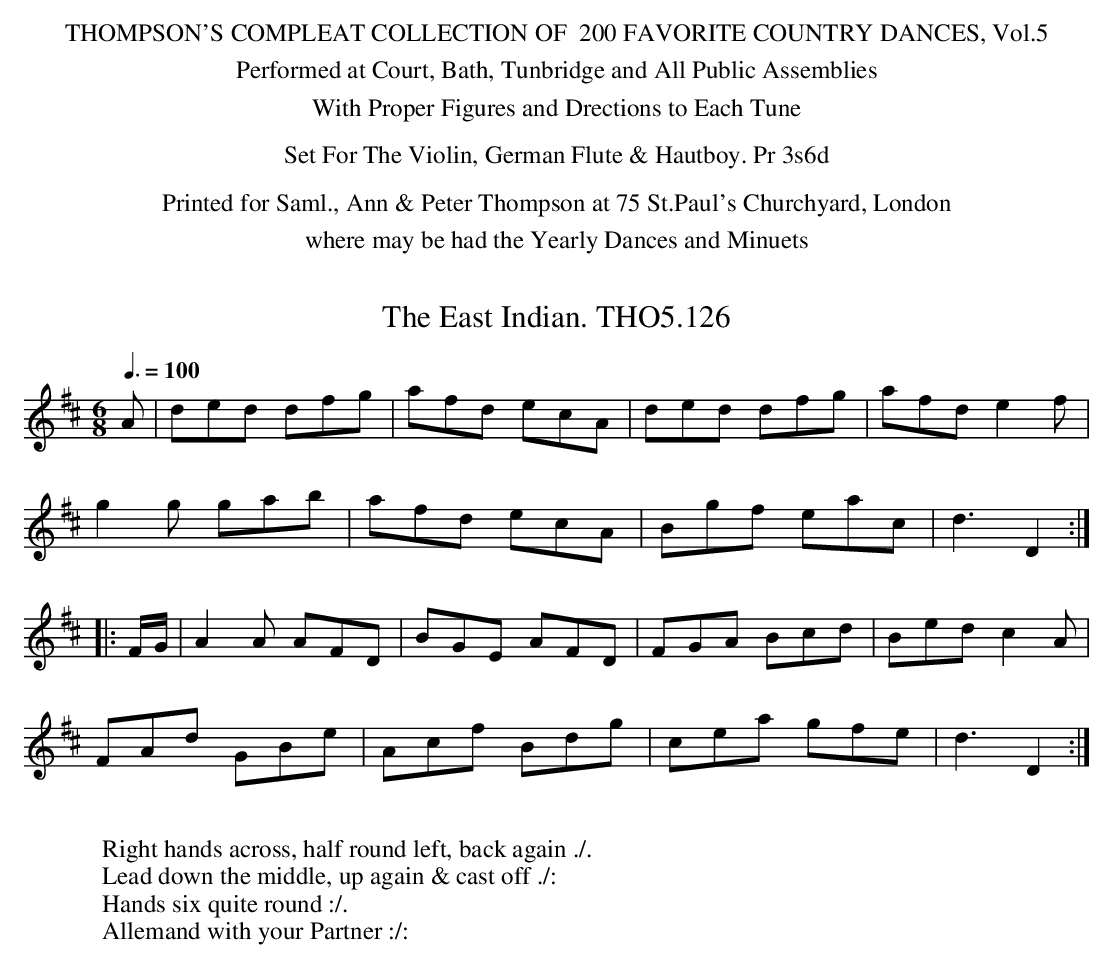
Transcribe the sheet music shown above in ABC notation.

X:1
T:East Indian. THO5.126, The
M:6/8
L:1/8
Q:3/8=100
K:D
A|ded dfg|afd ecA|ded dfg|afd e2f|
g2g gab|afd ecA|Bgf eac|d3 D2:|
|:F/G/|A2A AFD|BGE AFD|FGA Bcd|Bed c2A|
FAd GBe|Acf Bdg|cea gfe|d3 D2:|
W:
W:Right hands across, half round left, back again ./.
W:Lead down the middle, up again & cast off ./:
W:Hands six quite round :/.
W:Allemand with your Partner :/:
